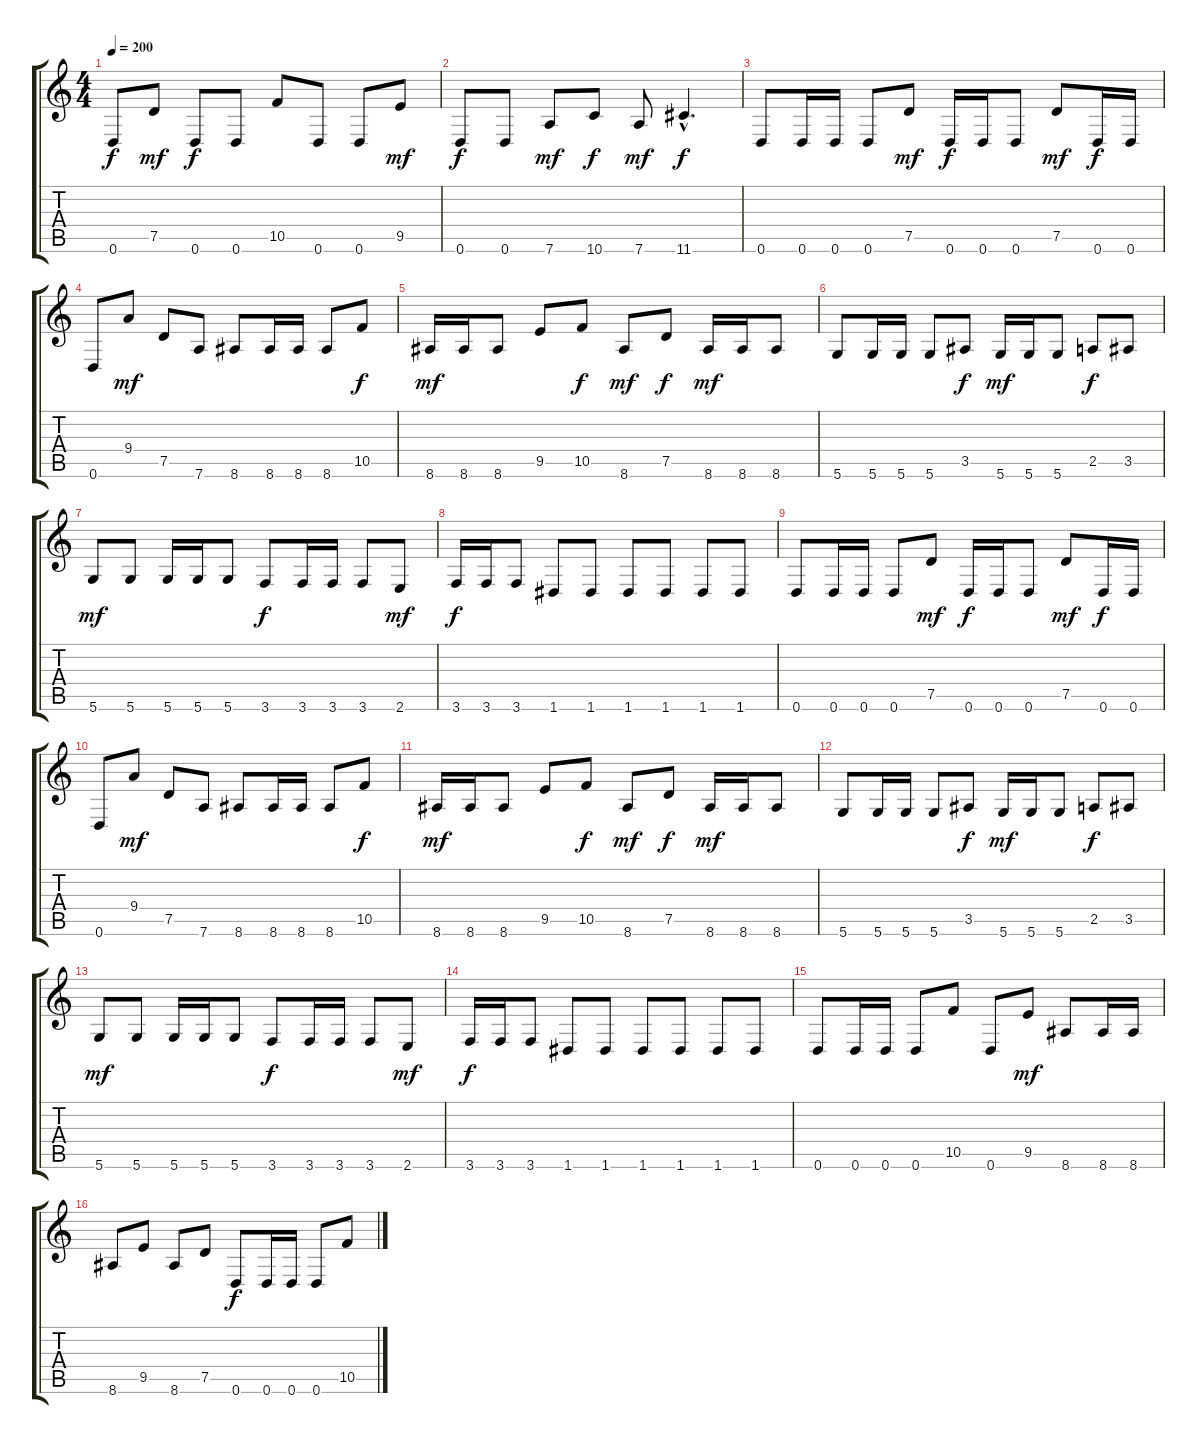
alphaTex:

\track "" {instrument overdrivenguitar}
\staff {score tabs}
\tuning (D4 A3 F3 C3 G2 D2) {hide}
\ts (4 4)
\tempo 200
\clef g2
\ks c
0.6.8{dy f} 7.5.8{dy mf} 0.6.8{dy f} 0.6.8 10.5.8 0.6.8 0.6.8 9.5.8{dy mf} |
0.6.8{dy f} 0.6.8 7.6.8{dy mf} 10.6.8{dy f} 7.6.8{dy mf} 11.6{hac}.4{d dy f} |
0.6.8 0.6.16 0.6.16 0.6.8 7.5.8{dy mf} 0.6.16{dy f} 0.6.16 0.6.8 7.5.8{dy mf} 0.6.16{dy f} 0.6.16 |
0.6.8 9.4.8{dy mf} 7.5.8 7.6.8 8.6.8 8.6.16 8.6.16 8.6.8 10.5.8{dy f} |
8.6.16{dy mf} 8.6.16 8.6.8 9.5.8 10.5.8{dy f} 8.6.8{dy mf} 7.5.8{dy f} 8.6.16{dy mf} 8.6.16 8.6.8 |
5.6.8 5.6.16 5.6.16 5.6.8 3.5.8{dy f} 5.6.16{dy mf} 5.6.16 5.6.8 2.5.8{dy f} 3.5.8 |
5.6.8{dy mf} 5.6.8 5.6.16 5.6.16 5.6.8 3.6.8{dy f} 3.6.16 3.6.16 3.6.8 2.6.8{dy mf} |
3.6.16{dy f} 3.6.16 3.6.8 1.6.8 1.6.8 1.6.8 1.6.8 1.6.8 1.6.8 |
0.6.8 0.6.16 0.6.16 0.6.8 7.5.8{dy mf} 0.6.16{dy f} 0.6.16 0.6.8 7.5.8{dy mf} 0.6.16{dy f} 0.6.16 |
0.6.8 9.4.8{dy mf} 7.5.8 7.6.8 8.6.8 8.6.16 8.6.16 8.6.8 10.5.8{dy f} |
8.6.16{dy mf} 8.6.16 8.6.8 9.5.8 10.5.8{dy f} 8.6.8{dy mf} 7.5.8{dy f} 8.6.16{dy mf} 8.6.16 8.6.8 |
5.6.8 5.6.16 5.6.16 5.6.8 3.5.8{dy f} 5.6.16{dy mf} 5.6.16 5.6.8 2.5.8{dy f} 3.5.8 |
5.6.8{dy mf} 5.6.8 5.6.16 5.6.16 5.6.8 3.6.8{dy f} 3.6.16 3.6.16 3.6.8 2.6.8{dy mf} |
3.6.16{dy f} 3.6.16 3.6.8 1.6.8 1.6.8 1.6.8 1.6.8 1.6.8 1.6.8 |
0.6.8 0.6.16 0.6.16 0.6.8 10.5.8 0.6.8 9.5.8{dy mf} 8.6.8 8.6.16 8.6.16 |
8.6.8 9.5.8 8.6.8 7.5.8 0.6.8{dy f} 0.6.16 0.6.16 0.6.8 10.5.8
